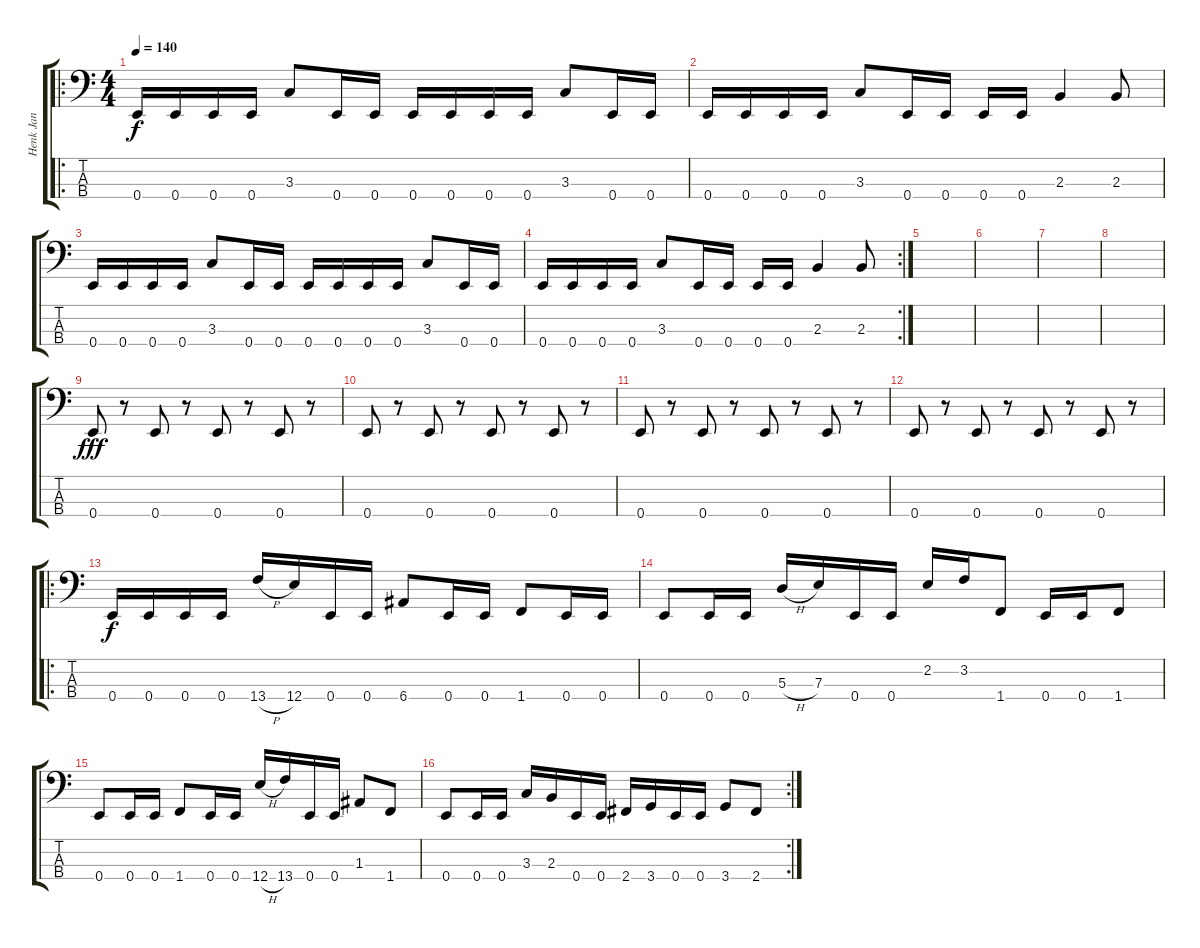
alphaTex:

\track ("Henk Jan" "Henk Jan") {instrument electricbassfinger}
\staff {score tabs}
\tuning (G2 D2 A1 E1) {hide}
\ro
\ts (4 4)
\tempo 140
\clef f4
\ks c
0.4.16{dy f instrument electricbassfinger} 0.4.16 0.4.16 0.4.16 3.3.8 0.4.16 0.4.16 0.4.16 0.4.16 0.4.16 0.4.16 3.3.8 0.4.16 0.4.16 |
0.4.16 0.4.16 0.4.16 0.4.16 3.3.8 0.4.16 0.4.16 0.4.16 0.4.16 2.3.4 2.3.8 |
0.4.16 0.4.16 0.4.16 0.4.16 3.3.8 0.4.16 0.4.16 0.4.16 0.4.16 0.4.16 0.4.16 3.3.8 0.4.16 0.4.16 |
\rc 2
0.4.16 0.4.16 0.4.16 0.4.16 3.3.8 0.4.16 0.4.16 0.4.16 0.4.16 2.3.4 2.3.8 |
|
|
|
|
0.4.8{dy fff} r.8 0.4.8 r.8 0.4.8 r.8 0.4.8 r.8 |
0.4.8 r.8 0.4.8 r.8 0.4.8 r.8 0.4.8 r.8 |
0.4.8 r.8 0.4.8 r.8 0.4.8 r.8 0.4.8 r.8 |
0.4.8 r.8 0.4.8 r.8 0.4.8 r.8 0.4.8 r.8 |
\ro
0.4.16{dy f} 0.4.16 0.4.16 0.4.16 13.4{h}.16 12.4.16 0.4.16 0.4.16 6.4.8 0.4.16 0.4.16 1.4.8 0.4.16 0.4.16 |
0.4.8 0.4.16 0.4.16 5.3{h}.16 7.3.16 0.4.16 0.4.16 2.2.16 3.2.16 1.4.8 0.4.16 0.4.16 1.4.8 |
0.4.8 0.4.16 0.4.16 1.4.8 0.4.16 0.4.16 12.4{h}.16 13.4.16 0.4.16 0.4.16 1.3.8 1.4.8 |
\rc 2
0.4.8 0.4.16 0.4.16 3.3.16 2.3.16 0.4.16 0.4.16 2.4.16 3.4.16 0.4.16 0.4.16 3.4.8 2.4.8
